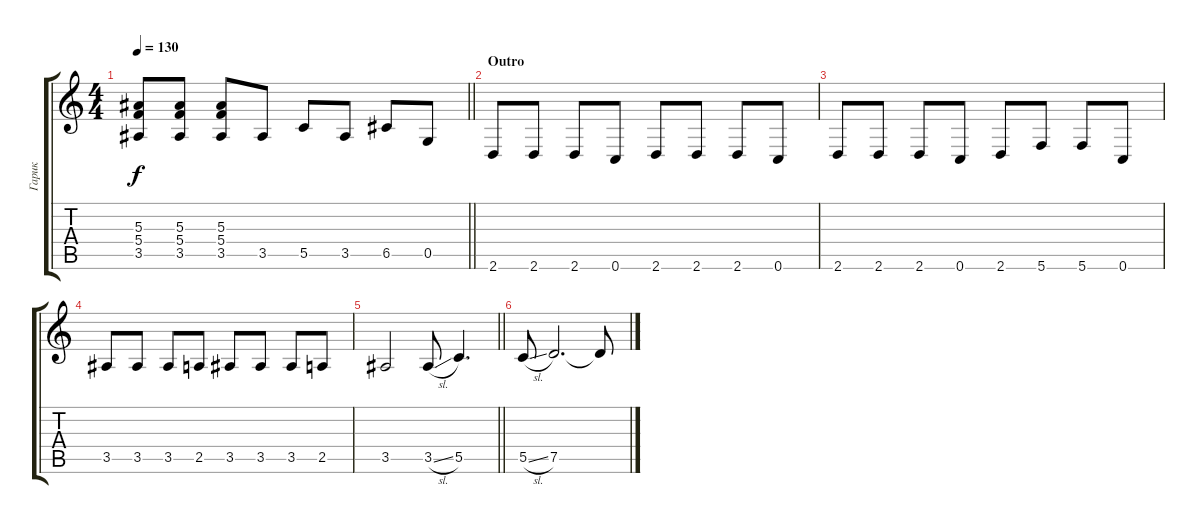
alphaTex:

\track ("Гарик" "Гарик") {instrument distortionguitar}
\staff {score tabs}
\tuning (D4 A3 F3 C3 G2 C2) {hide}
\ts (4 4)
\tempo 130
\clef g2
\barLineRight lightlight
\ks c
(5.3 5.4 3.5).8{dy f} (5.3 5.4 3.5).8 (5.3 5.4 3.5).8 3.5.8 5.5.8 3.5.8 6.5.8 0.5.8 |
\section ("" "Outro")
2.6.8 2.6.8 2.6.8 0.6.8 2.6.8 2.6.8 2.6.8 0.6.8 |
2.6.8 2.6.8 2.6.8 0.6.8 2.6.8 5.6.8 5.6.8 0.6.8 |
3.5.8 3.5.8 3.5.8 2.5.8 3.5.8 3.5.8 3.5.8 2.5.8 |
\barLineRight lightlight
3.5.2 3.5{sl}.8 5.5.4{d} |
5.5{sl}.8 7.5.2{d} 7.5{t}.8
